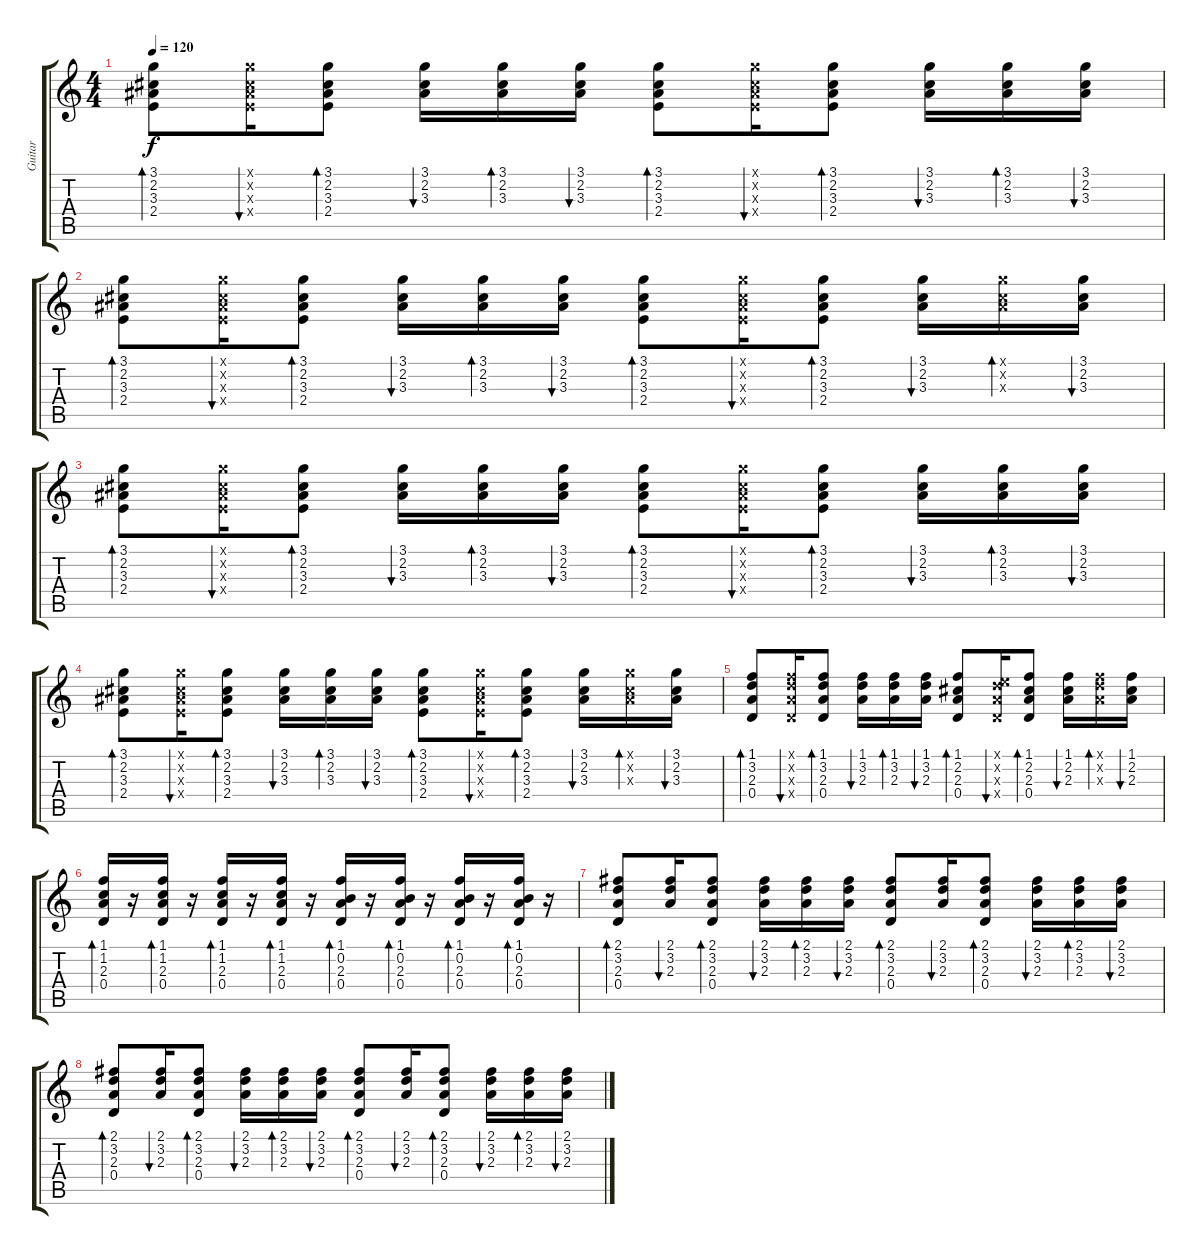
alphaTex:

\track ("Guitar" "Guitar") {instrument acousticguitarnylon}
\staff {score tabs}
\tuning (E4 B3 G3 D3 A2 E2) {hide}
\ts (4 4)
\tempo 120
\clef g2
\ks c
(3.1 2.2 3.3 2.4).8{bd 30 dy f} (3.1{x} 2.2{x} 3.3{x} 2.4{x}).16{bu 30} (3.1 2.2 3.3 2.4).8{bd 30} (3.1 2.2 3.3).16{bu 30} (3.1 2.2 3.3).16{bd 30} (3.1 2.2 3.3).16{bu 30} (3.1 2.2 3.3 2.4).8{bd 30} (3.1{x} 2.2{x} 3.3{x} 2.4{x}).16{bu 30} (3.1 2.2 3.3 2.4).8{bd 30} (3.1 2.2 3.3).16{bu 30} (3.1 2.2 3.3).16{bd 30} (3.1 2.2 3.3).16{bu 30} |
(3.1 2.2 3.3 2.4).8{bd 30} (3.1{x} 2.2{x} 3.3{x} 2.4{x}).16{bu 30} (3.1 2.2 3.3 2.4).8{bd 30} (3.1 2.2 3.3).16{bu 30} (3.1 2.2 3.3).16{bd 30} (3.1 2.2 3.3).16{bu 30} (3.1 2.2 3.3 2.4).8{bd 30} (3.1{x} 2.2{x} 3.3{x} 2.4{x}).16{bu 30} (3.1 2.2 3.3 2.4).8{bd 30} (3.1 2.2 3.3).16{bu 30} (3.1{x} 2.2{x} 3.3{x}).16{bd 30} (3.1 2.2 3.3).16{bu 30} |
(3.1 2.2 3.3 2.4).8{bd 30} (3.1{x} 2.2{x} 3.3{x} 2.4{x}).16{bu 30} (3.1 2.2 3.3 2.4).8{bd 30} (3.1 2.2 3.3).16{bu 30} (3.1 2.2 3.3).16{bd 30} (3.1 2.2 3.3).16{bu 30} (3.1 2.2 3.3 2.4).8{bd 30} (3.1{x} 2.2{x} 3.3{x} 2.4{x}).16{bu 30} (3.1 2.2 3.3 2.4).8{bd 30} (3.1 2.2 3.3).16{bu 30} (3.1 2.2 3.3).16{bd 30} (3.1 2.2 3.3).16{bu 30} |
(3.1 2.2 3.3 2.4).8{bd 30} (3.1{x} 2.2{x} 3.3{x} 2.4{x}).16{bu 30} (3.1 2.2 3.3 2.4).8{bd 30} (3.1 2.2 3.3).16{bu 30} (3.1 2.2 3.3).16{bd 30} (3.1 2.2 3.3).16{bu 30} (3.1 2.2 3.3 2.4).8{bd 30} (3.1{x} 2.2{x} 3.3{x} 2.4{x}).16{bu 30} (3.1 2.2 3.3 2.4).8{bd 30} (3.1 2.2 3.3).16{bu 30} (3.1{x} 2.2{x} 3.3{x}).16{bd 30} (3.1 2.2 3.3).16{bu 30} |
(1.1 3.2 2.3 0.4).8{bd 30} (1.1{x} 3.2{x} 2.3{x} 0.4{x}).16{bu 30} (1.1 3.2 2.3 0.4).8{bd 30} (1.1 3.2 2.3).16{bu 30} (1.1 3.2 2.3).16{bd 30} (1.1 3.2 2.3).16{bu 30} (1.1 2.2 2.3 0.4).8{bd 30} (0.1{x} 3.2{x} 2.3{x} 0.4{x}).16{bu 30} (1.1 2.2 2.3 0.4).8{bd 30} (1.1 2.2 2.3).16{bu 30} (1.1{x} 3.2{x} 2.3{x}).16{bd 30} (1.1 2.2 2.3).16{bu 30} |
(1.1 1.2 2.3 0.4).16{bd 30} r.16 (1.1 1.2 2.3 0.4).16{bd 30} r.16 (1.1 1.2 2.3 0.4).16{bd 30} r.16 (1.1 1.2 2.3 0.4).16{bd 30} r.16 (1.1 0.2 2.3 0.4).16{bd 30} r.16 (1.1 0.2 2.3 0.4).16{bd 30} r.16 (1.1 0.2 2.3 0.4).16{bd 30} r.16 (1.1 0.2 2.3 0.4).16{bd 30} r.16 |
(2.1 3.2 2.3 0.4).8{bd 30} (2.1 3.2 2.3).16{bu 30} (2.1 3.2 2.3 0.4).8{bd 30} (2.1 3.2 2.3).16{bu 30} (2.1 3.2 2.3).16{bd 30} (2.1 3.2 2.3).16{bu 30} (2.1 3.2 2.3 0.4).8{bd 30} (2.1 3.2 2.3).16{bu 30} (2.1 3.2 2.3 0.4).8{bd 30} (2.1 3.2 2.3).16{bu 30} (2.1 3.2 2.3).16{bd 30} (2.1 3.2 2.3).16{bu 30} |
(2.1 3.2 2.3 0.4).8{bd 30} (2.1 3.2 2.3).16{bu 30} (2.1 3.2 2.3 0.4).8{bd 30} (2.1 3.2 2.3).16{bu 30} (2.1 3.2 2.3).16{bd 30} (2.1 3.2 2.3).16{bu 30} (2.1 3.2 2.3 0.4).8{bd 30} (2.1 3.2 2.3).16{bu 30} (2.1 3.2 2.3 0.4).8{bd 30} (2.1 3.2 2.3).16{bu 30} (2.1 3.2 2.3).16{bd 30} (2.1 3.2 2.3).16{bu 30}
